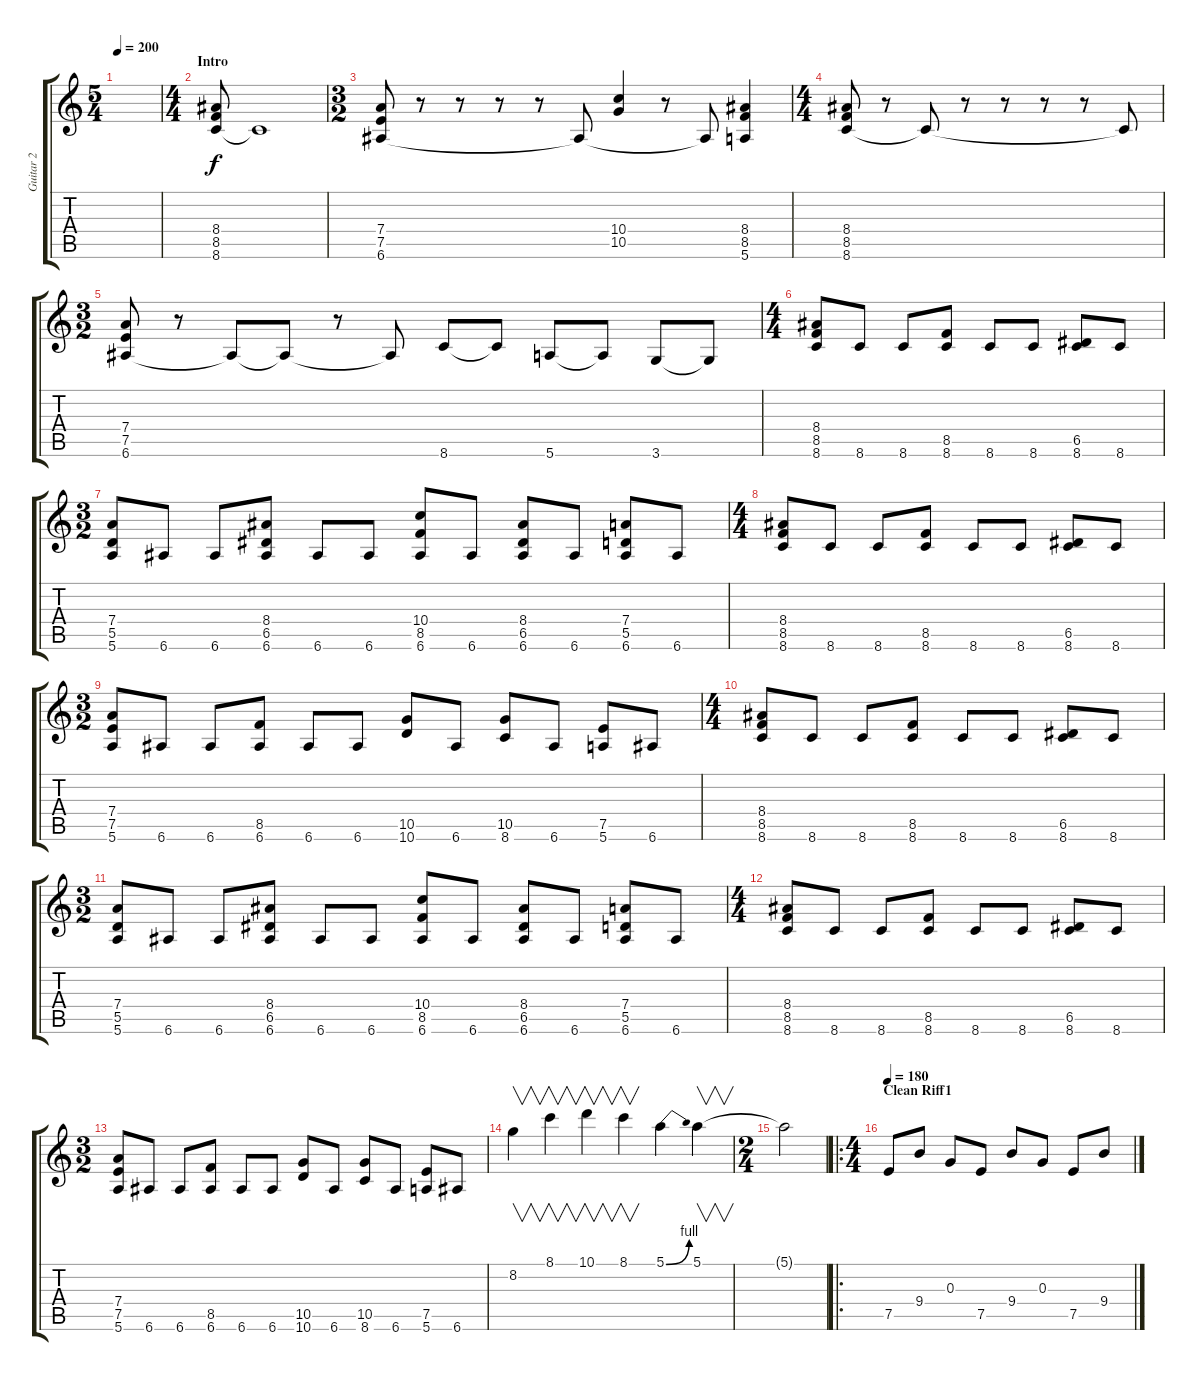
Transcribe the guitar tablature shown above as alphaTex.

\track ("Guitar 2" "Guitar 2") {instrument distortionguitar}
\staff {score tabs}
\tuning (E4 B3 G3 D3 A2 E2) {hide}
\ts (5 4)
\tempo 200
\clef g2
\ks c
|
\ts (4 4)
\section ("" "Intro")
(8.4 8.5 8.6).8 8.6{t}.1 |
\ts (3 2)
(7.4 7.5 6.6).8 r.8 r.8 r.8 r.8 6.6{t}.8 (10.4 10.5).4 r.8 6.6{t}.8 (8.4 8.5 5.6).4 |
\ts (4 4)
(8.4 8.5 8.6).8 r.8 8.6{t}.8 r.8 r.8 r.8 r.8 8.6{t}.8 |
\ts (3 2)
(7.4 7.5 6.6).8 r.8 6.6{t}.8 6.6{t}.8 r.8 6.6{t}.8 8.6.8 8.6{t}.8 5.6.8 5.6{t}.8 3.6.8 3.6{t}.8 |
\ts (4 4)
(8.4 8.5 8.6).8 8.6.8 8.6.8 (8.5 8.6).8 8.6.8 8.6.8 (6.5 8.6).8 8.6.8 |
\ts (3 2)
(7.4 5.5 5.6).8 6.6.8 6.6.8 (8.4 6.5 6.6).8 6.6.8 6.6.8 (10.4 8.5 6.6).8 6.6.8 (8.4 6.5 6.6).8 6.6.8 (7.4 5.5 6.6).8 6.6.8 |
\ts (4 4)
(8.4 8.5 8.6).8 8.6.8 8.6.8 (8.5 8.6).8 8.6.8 8.6.8 (6.5 8.6).8 8.6.8 |
\ts (3 2)
(7.4 7.5 5.6).8 6.6.8 6.6.8 (8.5 6.6).8 6.6.8 6.6.8 (10.5 10.6).8 6.6.8 (10.5 8.6).8 6.6.8 (7.5 5.6).8 6.6.8 |
\ts (4 4)
(8.4 8.5 8.6).8 8.6.8 8.6.8 (8.5 8.6).8 8.6.8 8.6.8 (6.5 8.6).8 8.6.8 |
\ts (3 2)
(7.4 5.5 5.6).8 6.6.8 6.6.8 (8.4 6.5 6.6).8 6.6.8 6.6.8 (10.4 8.5 6.6).8 6.6.8 (8.4 6.5 6.6).8 6.6.8 (7.4 5.5 6.6).8 6.6.8 |
\ts (4 4)
(8.4 8.5 8.6).8 8.6.8 8.6.8 (8.5 8.6).8 8.6.8 8.6.8 (6.5 8.6).8 8.6.8 |
\ts (3 2)
(7.4 7.5 5.6).8 6.6.8 6.6.8 (8.5 6.6).8 6.6.8 6.6.8 (10.5 10.6).8 6.6.8 (10.5 8.6).8 6.6.8 (7.5 5.6).8 6.6.8 |
8.2.4{v} 8.1.4{v} 10.1.4{v} 8.1.4{v} 5.1{be (bend 0 0 60 4)}.4 5.1.4{v} |
\ts (2 4)
5.1{t}.2 |
\ro
\ts (4 4)
\section ("" "Clean Riff1")
\tempo 180
7.5.8{instrument electricguitarclean} 9.4.8 0.3.8 7.5.8 9.4.8 0.3.8 7.5.8 9.4.8
